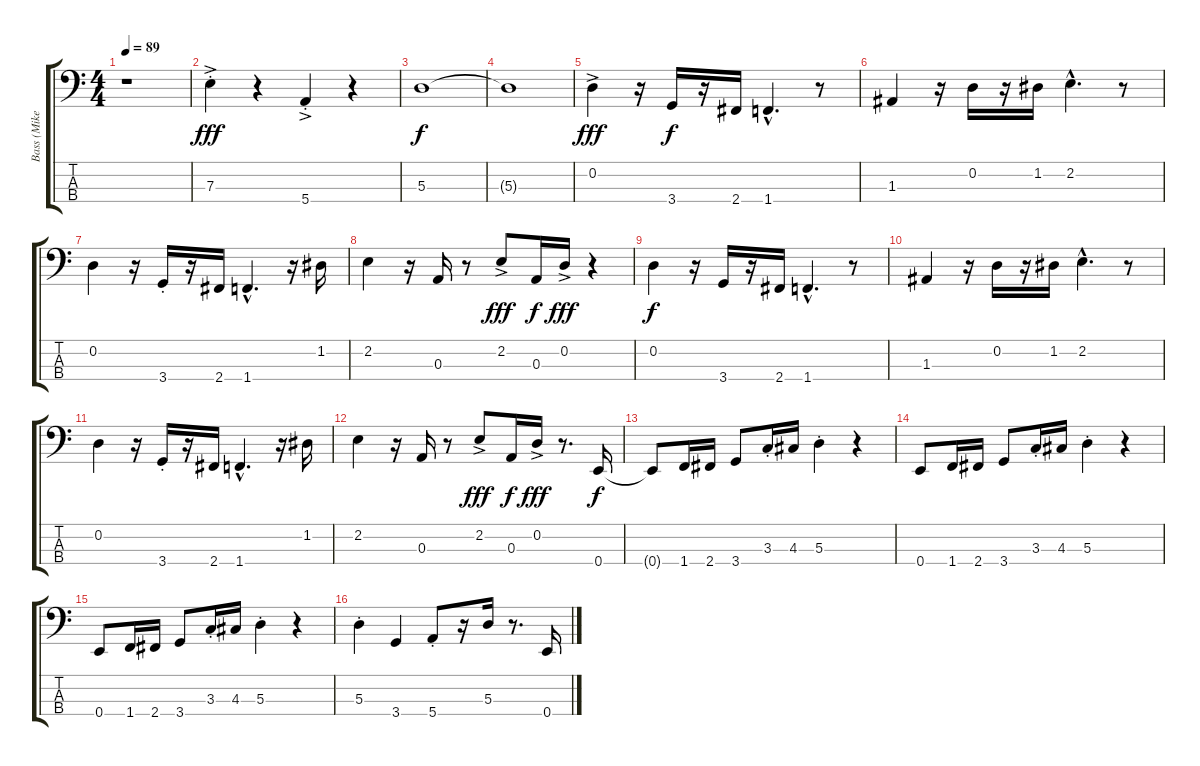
\track ("Bass (Mike Gordon)" "Bass (Mike") {instrument electricbasspick}
\staff {score tabs}
\tuning (G2 D2 A1 E1) {hide}
\ts (4 4)
\tempo 89
\clef f4
\ks c
r.1{dy fff instrument electricbasspick} |
7.3{ac st}.4 r.4 5.4{ac st}.4 r.4 |
5.3.1{dy f} |
5.3{t}.1 |
0.2{ac}.4{dy fff} r.16 3.4.16{dy f} r.16 2.4.16 1.4{hac}.4{d} r.8 |
1.3.4 r.16 0.2.16 r.16 1.2.16 2.2{hac}.4{d} r.8 |
0.2.4 r.16 3.4{st}.16 r.16 2.4.16 1.4{hac}.4{d} r.16 1.2.16 |
2.2.4 r.16 0.3.16 r.8 2.2{ac}.8{dy fff} 0.3.16{dy f} 0.2{ac}.16{dy fff} r.4 |
0.2.4{dy f} r.16 3.4.16 r.16 2.4.16 1.4{hac}.4{d} r.8 |
1.3.4 r.16 0.2.16 r.16 1.2.16 2.2{hac}.4{d} r.8 |
0.2.4 r.16 3.4{st}.16 r.16 2.4.16 1.4{hac}.4{d} r.16 1.2.16 |
2.2.4 r.16 0.3.16 r.8 2.2{ac}.8{dy fff} 0.3.16{dy f} 0.2{ac}.16{dy fff} r.8{d} 0.4.16{dy f} |
0.4{t}.8 1.4.16 2.4.16 3.4.8 3.3{st}.16 4.3.16 5.3{st}.4 r.4 |
0.4.8 1.4.16 2.4.16 3.4.8 3.3{st}.16 4.3.16 5.3{st}.4 r.4 |
0.4.8 1.4.16 2.4.16 3.4.8 3.3{st}.16 4.3.16 5.3{st}.4 r.4 |
5.3{st}.4 3.4.4 5.4{st}.8 r.16 5.3.16 r.8{d} 0.4.16
